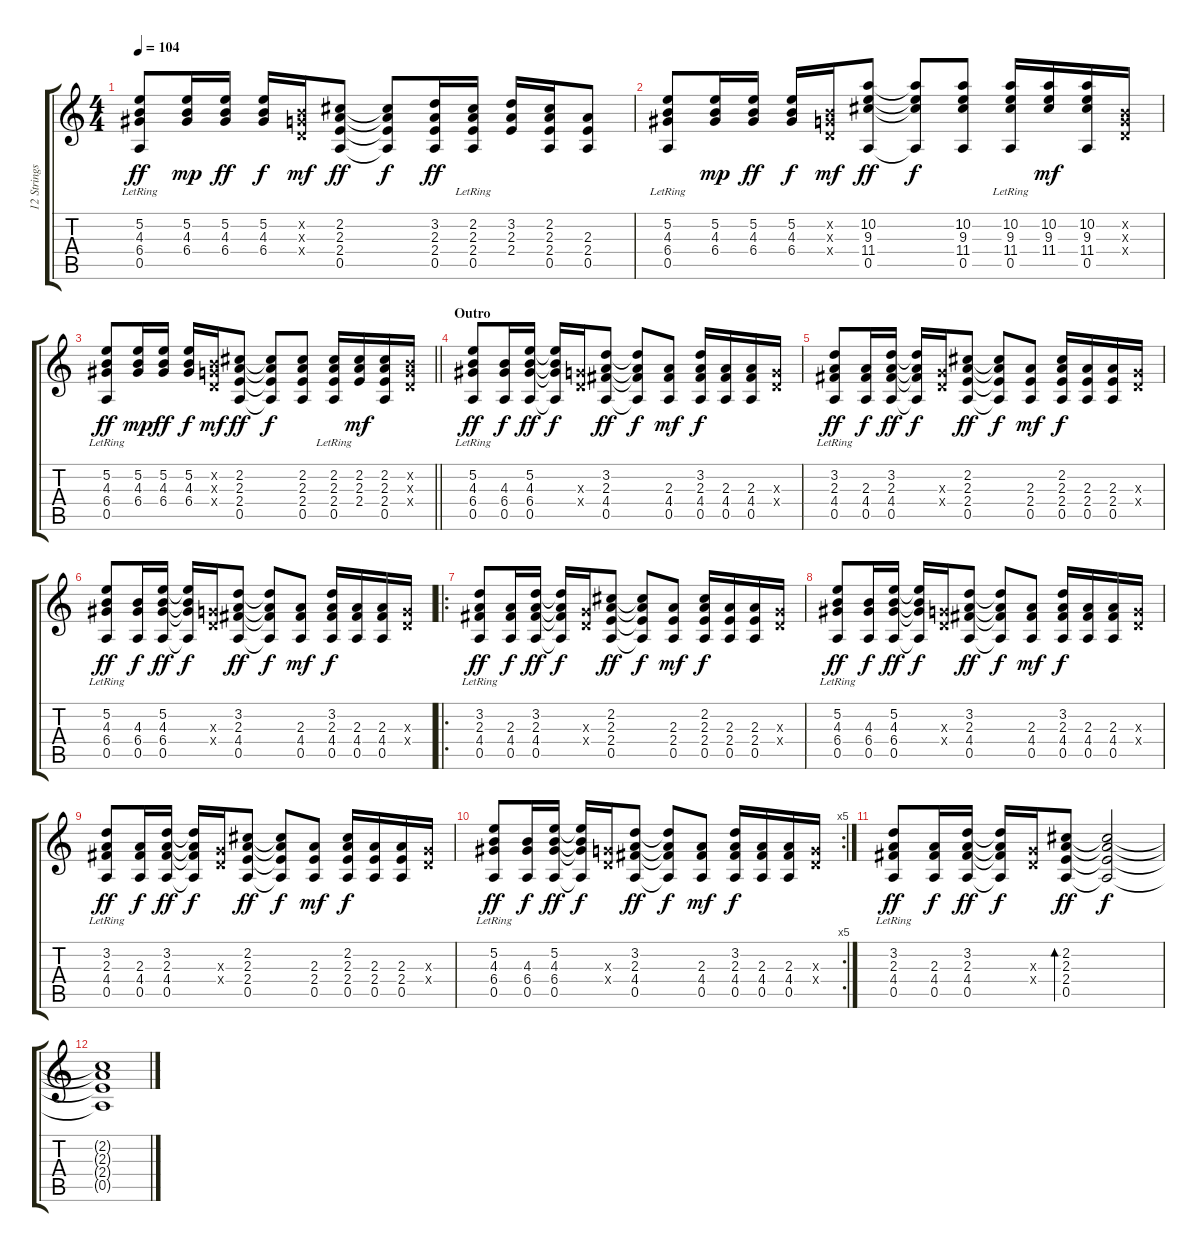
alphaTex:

\track ("12 Strings" "12 Strings") {instrument acousticguitarsteel}
\staff {score tabs}
\tuning (E4 B3 G3 D3 A2 E2) {hide}
\ts (4 4)
\tempo 104
\clef g2
\ks c
(5.2 4.3 6.4 0.5{lr}).8{dy ff} (5.2 4.3 6.4).16{dy mp} (5.2 4.3 6.4).16{dy ff} (5.2 4.3 6.4).16{dy f} (0.2{x} 0.3{x} 0.4{x}).16{dy mf} (2.2 2.3 2.4 0.5).8{dy ff} (2.2{t} 2.3{t} 2.4{t} 0.5{t}).8{dy f} (3.2 2.3 2.4 0.5).16{dy ff} (2.2 2.3 2.4 0.5{lr}).16 (3.2 2.3 2.4).16 (2.2 2.3 2.4 0.5).16 (2.3 2.4 0.5).8 |
(5.2 4.3 6.4 0.5{lr}).8 (5.2 4.3 6.4).16{dy mp} (5.2 4.3 6.4).16{dy ff} (5.2 4.3 6.4).16{dy f} (0.2{x} 0.3{x} 0.4{x}).16{dy mf} (10.2 9.3 11.4 0.5).8{dy ff} (10.2{t} 9.3{t} 11.4{t} 0.5{t}).8{dy f} (10.2 9.3 11.4 0.5).8 (10.2 9.3 11.4 0.5{lr}).16 (10.2 9.3 11.4).16{dy mf} (10.2 9.3 11.4 0.5).16 (0.2{x} 0.3{x} 0.4{x}).16 |
\barLineRight lightlight
(5.2 4.3 6.4 0.5{lr}).8{dy ff} (5.2 4.3 6.4).16{dy mp} (5.2 4.3 6.4).16{dy ff} (5.2 4.3 6.4).16{dy f} (0.2{x} 0.3{x} 0.4{x}).16{dy mf} (2.2 2.3 2.4 0.5).8{dy ff} (2.2{t} 2.3{t} 2.4{t} 0.5{t}).8{dy f} (2.2 2.3 2.4 0.5).8 (2.2 2.3 2.4 0.5{lr}).16 (2.2 2.3 2.4).16{dy mf} (2.2 2.3 2.4 0.5).16 (0.2{x} 0.3{x} 0.4{x}).16 |
\section ("" "Outro")
(5.2{lr} 4.3 6.4 0.5).8{dy ff} (4.3 6.4 0.5).16{dy f} (5.2 4.3 6.4 0.5).16{dy ff} (5.2{t} 4.3{t} 6.4{t} 0.5{t}).16{dy f} (0.3{x} 0.4{x}).16 (3.2 2.3 4.4 0.5).8{dy ff} (3.2{t} 2.3{t} 4.4{t} 0.5{t}).8{dy f} (2.3 4.4 0.5).8{dy mf} (3.2 2.3 4.4 0.5).16{dy f} (2.3 4.4 0.5).16 (2.3 4.4 0.5).16 (0.3{x} 0.4{x}).16 |
(3.2{lr} 2.3 4.4 0.5).8{dy ff} (2.3 4.4 0.5).16{dy f} (3.2 2.3 4.4 0.5).16{dy ff} (3.2{t} 2.3{t} 4.4{t} 0.5{t}).16{dy f} (0.3{x} 0.4{x}).16 (2.2 2.3 2.4 0.5).8{dy ff} (2.2{t} 2.3{t} 2.4{t} 0.5{t}).8{dy f} (2.3 2.4 0.5).8{dy mf} (2.2 2.3 2.4 0.5).16{dy f} (2.3 2.4 0.5).16 (2.3 2.4 0.5).16 (0.3{x} 0.4{x}).16 |
(5.2{lr} 4.3 6.4 0.5).8{dy ff} (4.3 6.4 0.5).16{dy f} (5.2 4.3 6.4 0.5).16{dy ff} (5.2{t} 4.3{t} 6.4{t} 0.5{t}).16{dy f} (0.3{x} 0.4{x}).16 (3.2 2.3 4.4 0.5).8{dy ff} (3.2{t} 2.3{t} 4.4{t} 0.5{t}).8{dy f} (2.3 4.4 0.5).8{dy mf} (3.2 2.3 4.4 0.5).16{dy f} (2.3 4.4 0.5).16 (2.3 4.4 0.5).16 (0.3{x} 0.4{x}).16 |
\ro
(3.2{lr} 2.3 4.4 0.5).8{dy ff} (2.3 4.4 0.5).16{dy f} (3.2 2.3 4.4 0.5).16{dy ff} (3.2{t} 2.3{t} 4.4{t} 0.5{t}).16{dy f} (0.3{x} 0.4{x}).16 (2.2 2.3 2.4 0.5).8{dy ff} (2.2{t} 2.3{t} 2.4{t} 0.5{t}).8{dy f} (2.3 2.4 0.5).8{dy mf} (2.2 2.3 2.4 0.5).16{dy f} (2.3 2.4 0.5).16 (2.3 2.4 0.5).16 (0.3{x} 0.4{x}).16 |
(5.2{lr} 4.3 6.4 0.5).8{dy ff} (4.3 6.4 0.5).16{dy f} (5.2 4.3 6.4 0.5).16{dy ff} (5.2{t} 4.3{t} 6.4{t} 0.5{t}).16{dy f} (0.3{x} 0.4{x}).16 (3.2 2.3 4.4 0.5).8{dy ff} (3.2{t} 2.3{t} 4.4{t} 0.5{t}).8{dy f} (2.3 4.4 0.5).8{dy mf} (3.2 2.3 4.4 0.5).16{dy f} (2.3 4.4 0.5).16 (2.3 4.4 0.5).16 (0.3{x} 0.4{x}).16 |
(3.2{lr} 2.3 4.4 0.5).8{dy ff} (2.3 4.4 0.5).16{dy f} (3.2 2.3 4.4 0.5).16{dy ff} (3.2{t} 2.3{t} 4.4{t} 0.5{t}).16{dy f} (0.3{x} 0.4{x}).16 (2.2 2.3 2.4 0.5).8{dy ff} (2.2{t} 2.3{t} 2.4{t} 0.5{t}).8{dy f} (2.3 2.4 0.5).8{dy mf} (2.2 2.3 2.4 0.5).16{dy f} (2.3 2.4 0.5).16 (2.3 2.4 0.5).16 (0.3{x} 0.4{x}).16 |
\rc 5
(5.2{lr} 4.3 6.4 0.5).8{dy ff} (4.3 6.4 0.5).16{dy f} (5.2 4.3 6.4 0.5).16{dy ff} (5.2{t} 4.3{t} 6.4{t} 0.5{t}).16{dy f} (0.3{x} 0.4{x}).16 (3.2 2.3 4.4 0.5).8{dy ff} (3.2{t} 2.3{t} 4.4{t} 0.5{t}).8{dy f} (2.3 4.4 0.5).8{dy mf} (3.2 2.3 4.4 0.5).16{dy f} (2.3 4.4 0.5).16 (2.3 4.4 0.5).16 (0.3{x} 0.4{x}).16 |
(3.2{lr} 2.3 4.4 0.5).8{dy ff} (2.3 4.4 0.5).16{dy f} (3.2 2.3 4.4 0.5).16{dy ff} (3.2{t} 2.3{t} 4.4{t} 0.5{t}).16{dy f} (0.3{x} 0.4{x}).16 (2.2 2.3 2.4 0.5).8{bd 60 dy ff} (2.2{t} 2.3{t} 2.4{t} 0.5{t}).2{dy f} |
(2.2{t} 2.3{t} 2.4{t} 0.5{t}).1
